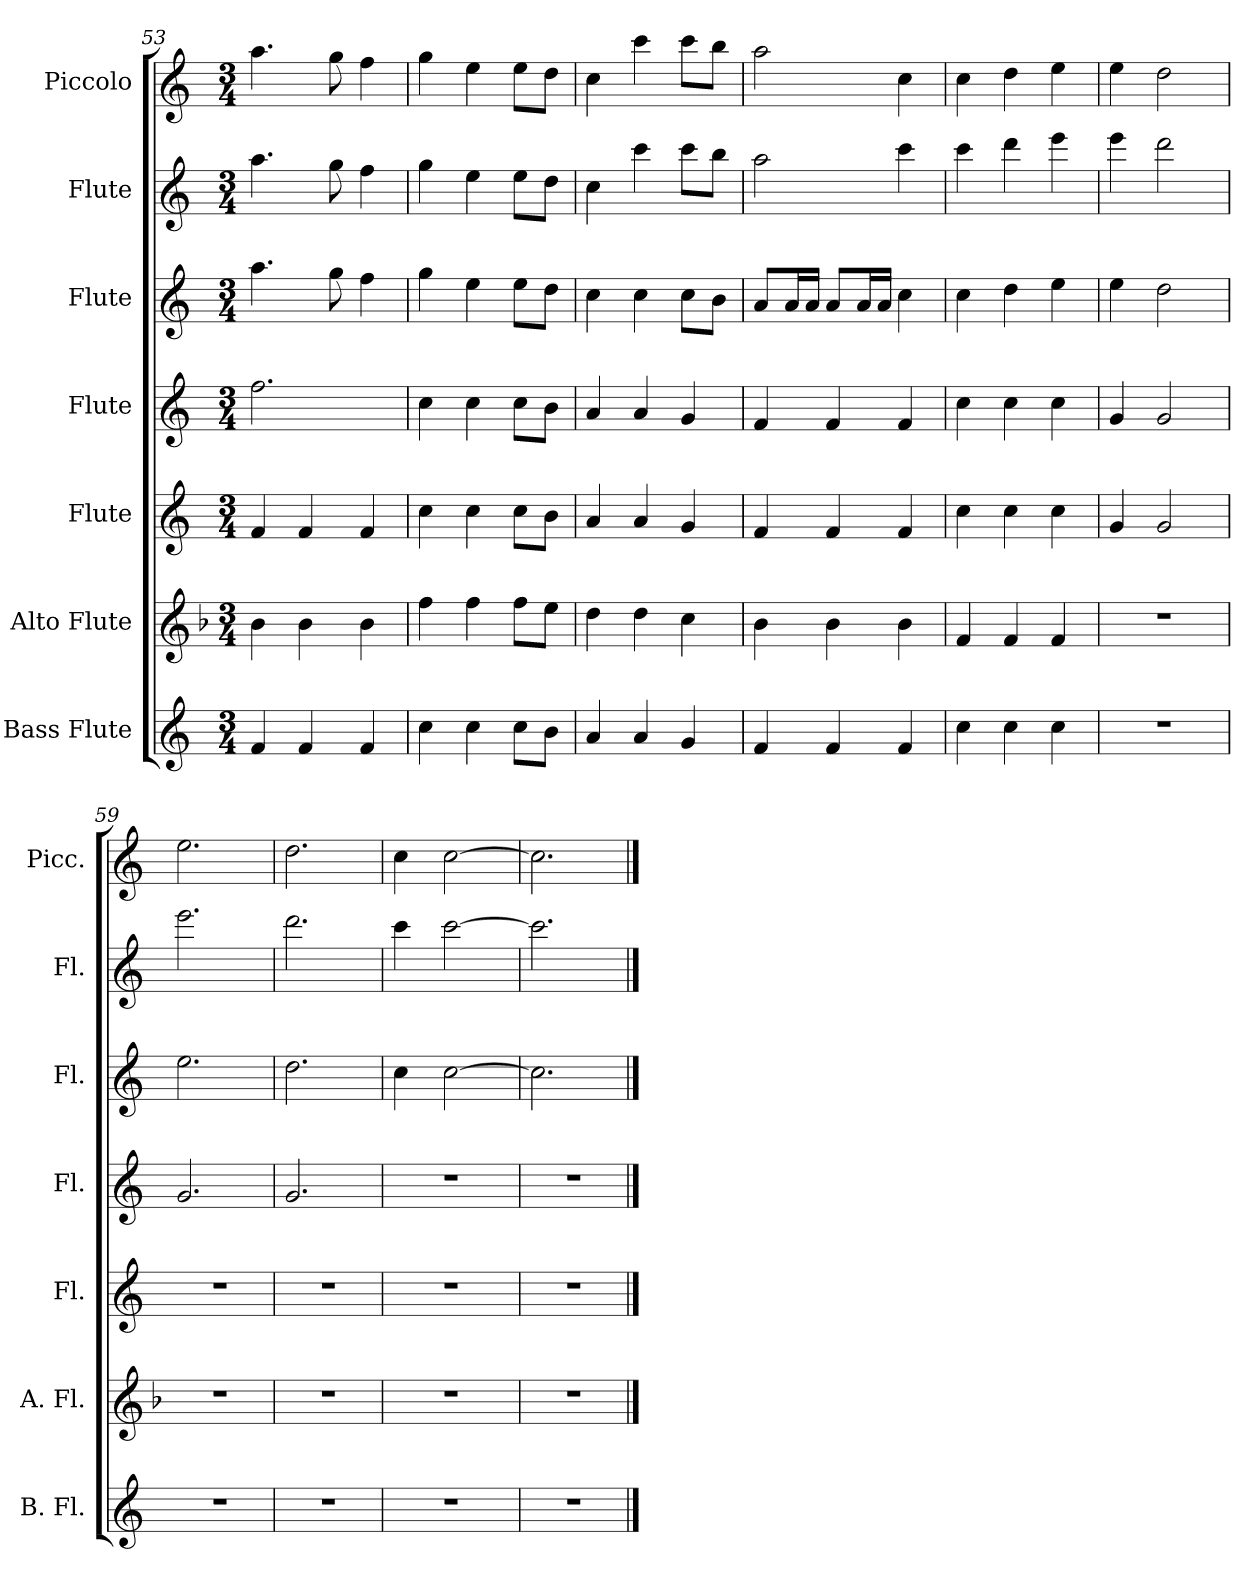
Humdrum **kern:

**kern	**kern	**kern	**kern	**kern	**kern	**kern
*part7	*part6	*part5	*part4	*part3	*part2	*part1
*staff7	*staff6	*staff5	*staff4	*staff3	*staff2	*staff1
*I"Bass Flute	*I"Alto Flute	*I"Flute	*I"Flute	*I"Flute	*I"Flute	*I"Piccolo
*I'B. Fl.	*I'A. Fl.	*I'Fl.	*I'Fl.	*I'Fl.	*I'Fl.	*I'Picc.
*clefG2	*clefG2	*clefG2	*clefG2	*clefG2	*clefG2	*clefG2
*ITrd7c12	*ITrd3c5	*	*	*	*	*ITrd-7c-12
*k[]	*k[]	*k[]	*k[]	*k[]	*k[]	*k[]
*M3/4	*M3/4	*M3/4	*M3/4	*M3/4	*M3/4	*M3/4
=53	=53	=53	=53	=53	=53	=53
4F/	4f\	4f/	2.ff\	4.aa\	4.aa\	4.aaa\
4F/	4f\	4f/	.	.	.	.
.	.	.	.	8gg\	8gg\	8ggg\
4F/	4f\	4f/	.	4ff\	4ff\	4fff\
=54	=54	=54	=54	=54	=54	=54
4c\	4cc\	4cc\	4cc\	4gg\	4gg\	4ggg\
4c\	4cc\	4cc\	4cc\	4ee\	4ee\	4eee\
8c\L	8cc\L	8cc\L	8cc\L	8ee\L	8ee\L	8eee\L
8B\J	8b\J	8b\J	8b\J	8dd\J	8dd\J	8ddd\J
=55	=55	=55	=55	=55	=55	=55
4A/	4a\	4a/	4a/	4cc\	4cc\	4ccc\
4A/	4a\	4a/	4a/	4cc\	4ccc\	4cccc\
4G/	4g\	4g/	4g/	8cc\L	8ccc\L	8cccc\L
.	.	.	.	8b\J	8bb\J	8bbb\J
=56	=56	=56	=56	=56	=56	=56
4F/	4f\	4f/	4f/	8a/L	2aa\	2aaa\
.	.	.	.	16a/L	.	.
.	.	.	.	16a/JJ	.	.
4F/	4f\	4f/	4f/	8a/L	.	.
.	.	.	.	16a/L	.	.
.	.	.	.	16a/JJ	.	.
4F/	4f\	4f/	4f/	4cc\	4ccc\	4ccc\
=57	=57	=57	=57	=57	=57	=57
4c\	4c/	4cc\	4cc\	4cc\	4ccc\	4ccc\
4c\	4c/	4cc\	4cc\	4dd\	4ddd\	4ddd\
4c\	4c/	4cc\	4cc\	4ee\	4eee\	4eee\
=58	=58	=58	=58	=58	=58	=58
2.r	2.r	4g/	4g/	4ee\	4eee\	4eee\
.	.	2g/	2g/	2dd\	2ddd\	2ddd\
=59	=59	=59	=59	=59	=59	=59
2.r	2.r	2.r	2.g/	2.ee\	2.eee\	2.eee\
!!LO:PB:g=z
=60	=60	=60	=60	=60	=60	=60
2.r	2.r	2.r	2.g/	2.dd\	2.ddd\	2.ddd\
=61	=61	=61	=61	=61	=61	=61
2.r	2.r	2.r	2.r	4cc\	4ccc\	4ccc\
.	.	.	.	[2cc\	[2ccc\	[2ccc\
=62	=62	=62	=62	=62	=62	=62
2.r	2.r	2.r	2.r	2.cc\]	2.ccc\]	2.ccc\]
==	==	==	==	==	==	==
*-	*-	*-	*-	*-	*-	*-
